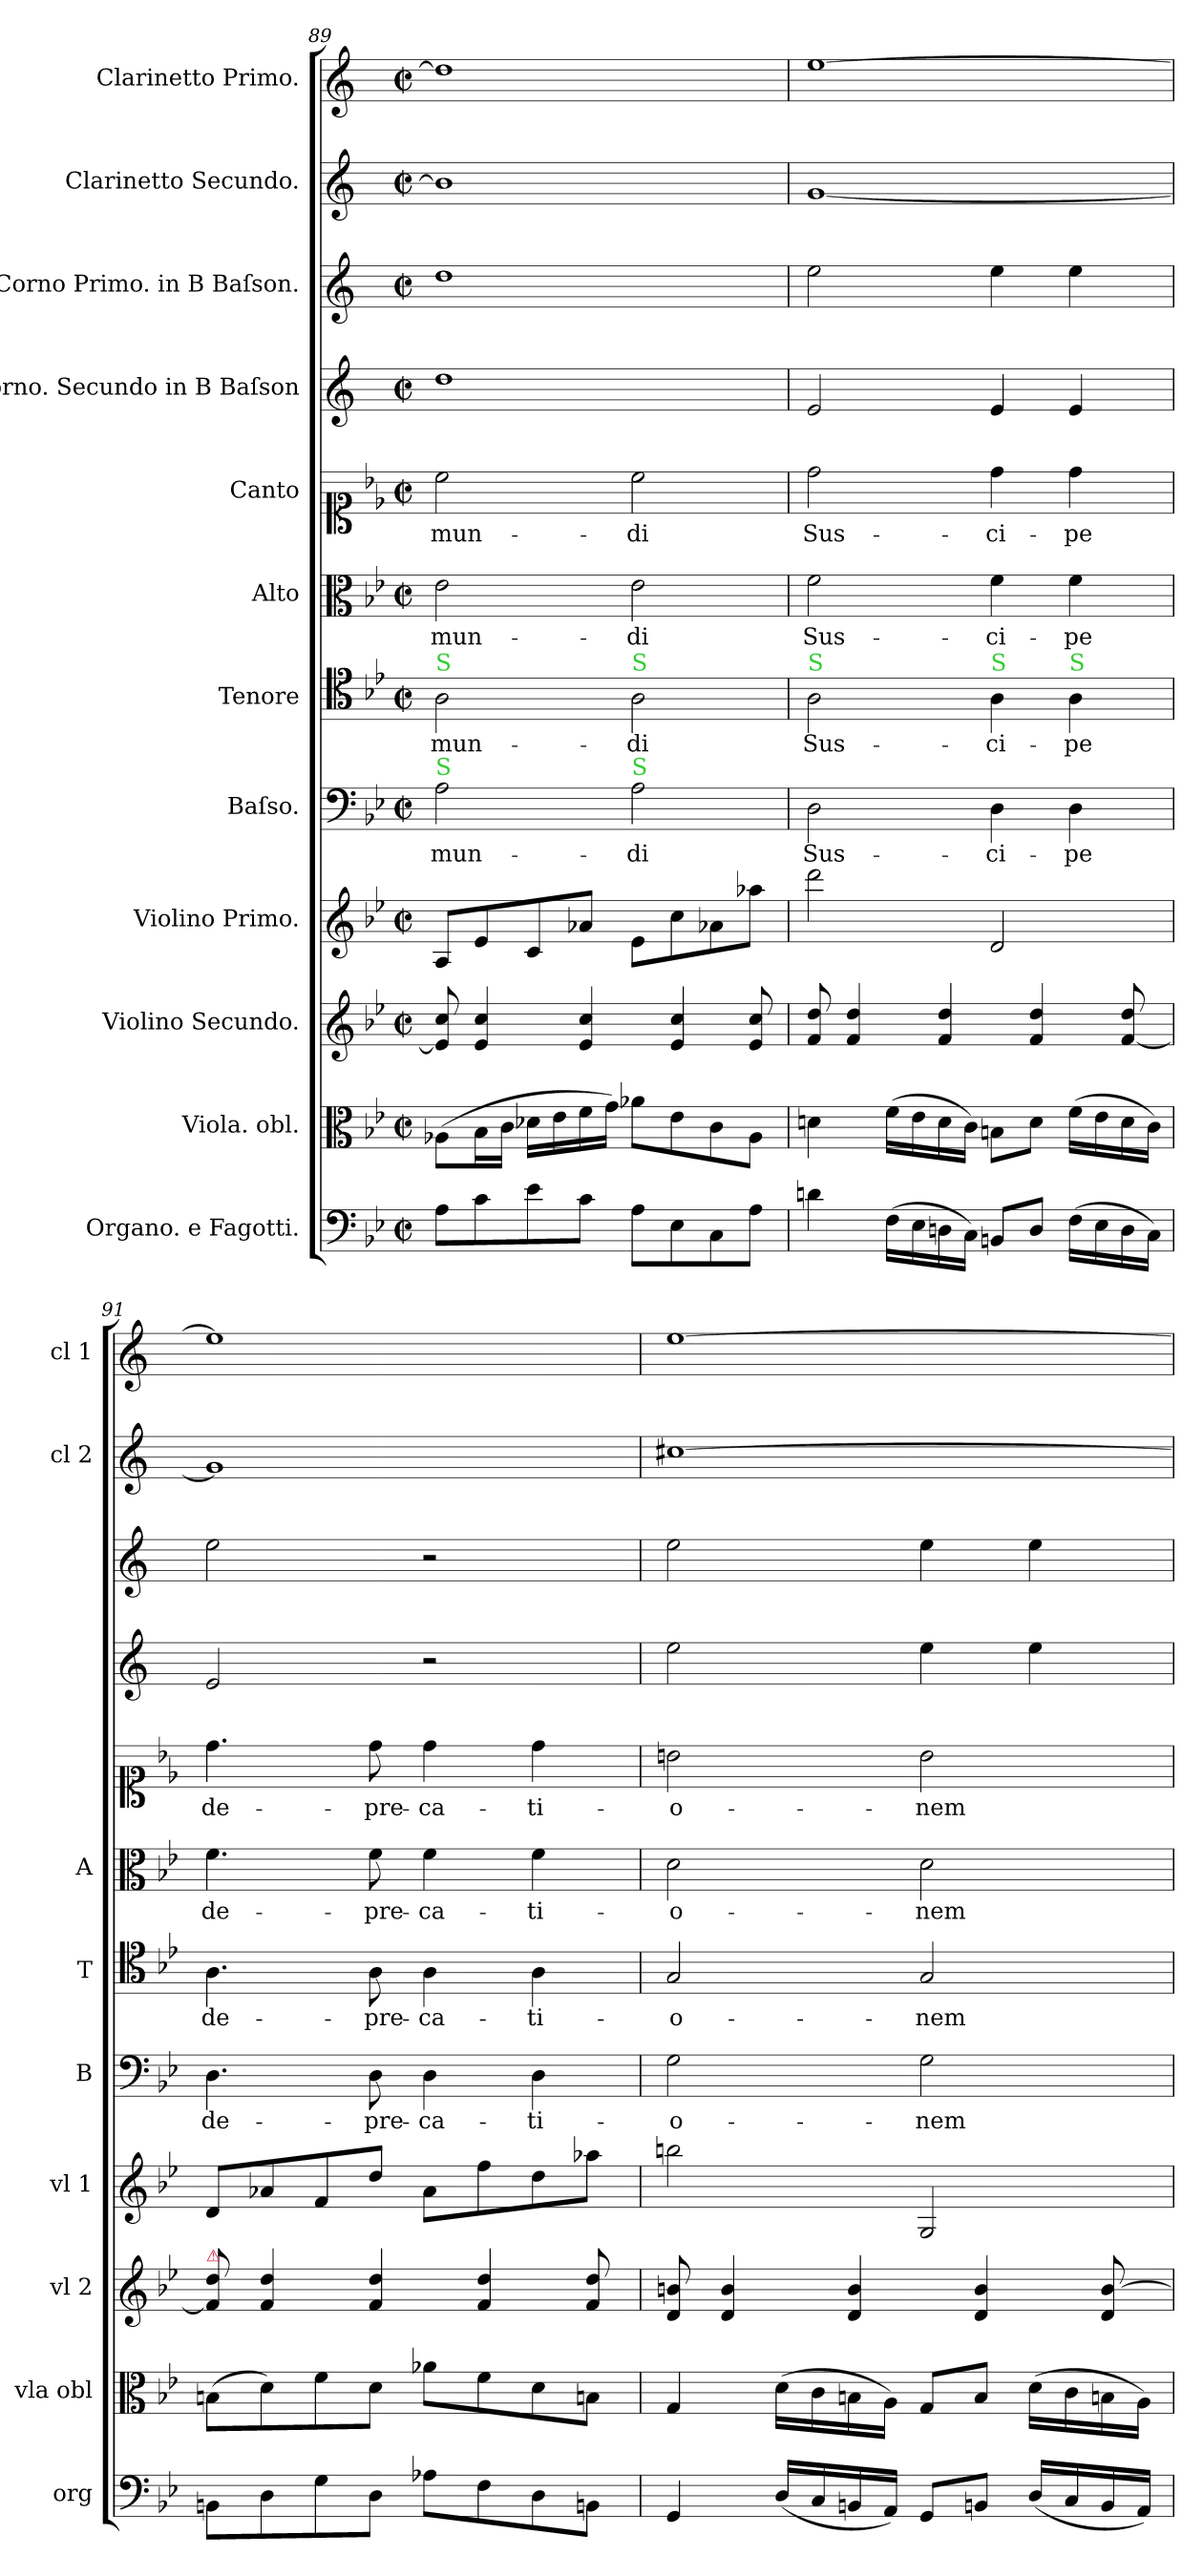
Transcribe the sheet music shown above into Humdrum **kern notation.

**kern	**kern	**kern	**kern	**kern	**text	**kern	**text	**kern	**text	**kern	**text	**kern	**kern	**kern	**kern
*part12	*part11	*part10	*part9	*part8	*part8	*part7	*part7	*part6	*part6	*part5	*part5	*part4	*part3	*part2	*part1
*staff12	*staff11	*staff10	*staff9	*staff8	*staff8	*staff7	*staff7	*staff6	*staff6	*staff5	*staff5	*staff4	*staff3	*staff2	*staff1
*I"Organo. e Fagotti.	*I"Viola. obl.	*I"Violino Secundo.	*I"Violino Primo.	*I"Baſso.	*	*I"Tenore	*	*I"Alto	*	*I"Canto	*	*I"Corno. Secundo in B Baſson	*I"Corno Primo. in B Baſson.	*I"Clarinetto Secundo.	*I"Clarinetto Primo.
*I'org	*I'vla obl	*I'vl 2	*I'vl 1	*I'B	*	*I'T	*	*I'A	*	*	*	*	*	*I'cl 2	*I'cl 1
*clefF4	*clefC3	*clefG2	*clefG2	*clefF4	*	*clefC4	*	*clefC3	*	*clefC1	*	*clefG2	*clefG2	*clefG2	*clefG2
*	*	*	*	*	*	*	*	*	*	*	*	*ITrd1c2	*ITrd1c2	*ITrd1c2	*ITrd1c2
*k[b-e-]	*k[b-e-]	*k[b-e-]	*k[b-e-]	*k[b-e-]	*	*k[b-e-]	*	*k[b-e-]	*	*k[b-e-]	*	*k[b-e-]	*k[b-e-]	*k[b-e-]	*k[b-e-]
*	*B-:	*B-:	*B-:	*B-:	*	*B-:	*	*B-:	*	*B-:	*	*B-:	*B-:	*B-:	*B-:
*M2/2	*M2/2	*M2/2	*M2/2	*M2/2	*	*M2/2	*	*M2/2	*	*M2/2	*	*M2/2	*M2/2	*M2/2	*M2/2
*met(c|)	*met(c|)	*met(c|)	*met(c|)	*met(c|)	*	*met(c|)	*	*met(c|)	*	*met(c|)	*	*met(c|)	*met(c|)	*met(c|)	*met(c|)
=89	=89	=89	=89	=89	=89	=89	=89	=89	=89	=89	=89	=89	=89	=89	=89
!	!	!	!	!	!	!LO:TX:a:color=limegreen:t=S	!	!	!	!	!	!	!	!	!
!	!	!	!	!LO:TX:a:color=limegreen:t=S	!	!	!	!	!	!	!	!	!	!	!
8A\L	(8A-X\L	8e-]/ 8cc/	8A/L	2A\	mun-	2A\	mun-	2e-\	mun-	2cc\	mun-	1cc	1cc	1a-]	1cc]
8c\	16B-\L	4e-/ 4cc/	8e-/	.	.	.	.	.	.	.	.	.	.	.	.
.	16c\JJ	.	.	.	.	.	.	.	.	.	.	.	.	.	.
8e-\	16d-X\LL	.	8c/	.	.	.	.	.	.	.	.	.	.	.	.
.	16e-\	.	.	.	.	.	.	.	.	.	.	.	.	.	.
8c\J	16f\	4e-/ 4cc/	8a-X/J	.	.	.	.	.	.	.	.	.	.	.	.
.	16g\JJ)	.	.	.	.	.	.	.	.	.	.	.	.	.	.
!	!	!	!	!	!	!LO:TX:a:color=limegreen:t=S	!	!	!	!	!	!	!	!	!
!	!	!	!	!LO:TX:a:color=limegreen:t=S	!	!	!	!	!	!	!	!	!	!	!
8A\L	8a-X\L	.	8e-\L	2A\	-di	2A\	-di	2e-\	-di	2cc\	-di	.	.	.	.
8E-\	8e-\	4e-/ 4cc/	8cc\	.	.	.	.	.	.	.	.	.	.	.	.
8C\	8c\	.	8a-X\	.	.	.	.	.	.	.	.	.	.	.	.
8A\J	8A-\J	8e-/ 8cc/	8aa-X\J	.	.	.	.	.	.	.	.	.	.	.	.
=90	=90	=90	=90	=90	=90	=90	=90	=90	=90	=90	=90	=90	=90	=90	=90
!	!	!	!	!	!	!LO:TX:a:color=limegreen:t=S	!	!	!	!	!	!	!	!	!
4dn\	4dn\	8f/ 8dd/	2ddd\	2D\	Sus-	2A\	Sus-	2f\	Sus-	2dd\	Sus-	2d/	2dd\	[1f	[1dd
.	.	4f/ 4dd/	.	.	.	.	.	.	.	.	.	.	.	.	.
(16F\LL	(16f\LL	.	.	.	.	.	.	.	.	.	.	.	.	.	.
16E-\	16e-\	.	.	.	.	.	.	.	.	.	.	.	.	.	.
16Dn\	16d\	4f/ 4dd/	.	.	.	.	.	.	.	.	.	.	.	.	.
16C\JJ)	16c\JJ)	.	.	.	.	.	.	.	.	.	.	.	.	.	.
!	!	!	!	!	!	!LO:TX:a:color=limegreen:t=S	!	!	!	!	!	!	!	!	!
8BBn/L	8Bn\L	.	2d/	4D\	-ci-	4A\	-ci-	4f\	-ci-	4dd\	-ci-	4d/	4dd\	.	.
8D/J	8d\J	4f/ 4dd/	.	.	.	.	.	.	.	.	.	.	.	.	.
!	!	!	!	!	!	!LO:TX:a:color=limegreen:t=S	!	!	!	!	!	!	!	!	!
(16F\LL	(16f\LL	.	.	4D\	-pe	4A\	-pe	4f\	-pe	4dd\	-pe	4d/	4dd\	.	.
16E-\	16e-\	.	.	.	.	.	.	.	.	.	.	.	.	.	.
16D\	16d\	[8f/ 8dd/	.	.	.	.	.	.	.	.	.	.	.	.	.
16C\JJ)	16c\JJ)	.	.	.	.	.	.	.	.	.	.	.	.	.	.
=91	=91	=91	=91	=91	=91	=91	=91	=91	=91	=91	=91	=91	=91	=91	=91
!	!	!LO:TX:a:color=crimson:t=⚠	!	!	!	!	!	!	!	!	!	!	!	!	!
8BBn\L	(8Bn\L	8f]/ 8dd/	8d/L	4.D\	de-	4.A\	de-	4.f\	de-	4.dd\	de-	2d/	2dd\	1f]	1dd]
8D\	8d\)	4f/ 4dd/	8a-X/	.	.	.	.	.	.	.	.	.	.	.	.
8G\	8f\	.	8f/	.	.	.	.	.	.	.	.	.	.	.	.
8D\J	8d\J	4f/ 4dd/	8dd/J	8D\	-pre-	8A\	-pre-	8f\	-pre-	8dd\	-pre-	.	.	.	.
8A-X\L	8a-X\L	.	8a-\L	4D\	-ca-	4A\	-ca-	4f\	-ca-	4dd\	-ca-	2r	2r	.	.
8F\	8f\	4f/ 4dd/	8ff\	.	.	.	.	.	.	.	.	.	.	.	.
8D\	8d\	.	8dd\	4D\	-ti-	4A\	-ti-	4f\	-ti-	4dd\	-ti-	.	.	.	.
8BBn\J	8Bn\J	8f/ 8dd/	8aa-X\J	.	.	.	.	.	.	.	.	.	.	.	.
=92	=92	=92	=92	=92	=92	=92	=92	=92	=92	=92	=92	=92	=92	=92	=92
4GG/	4G/	8d/ 8bn/	2bbn\	2G\	-o-	2G/	-o-	2d\	-o-	2bn\	-o-	2dd\	2dd\	[1bn	[1dd
.	.	4d/ 4b/	.	.	.	.	.	.	.	.	.	.	.	.	.
(16D/LL	(16d\LL	.	.	.	.	.	.	.	.	.	.	.	.	.	.
16C/	16c\	.	.	.	.	.	.	.	.	.	.	.	.	.	.
16BBn/	16Bn\	4d/ 4b/	.	.	.	.	.	.	.	.	.	.	.	.	.
16AA/JJ)	16A\JJ)	.	.	.	.	.	.	.	.	.	.	.	.	.	.
8GG/L	8G/L	.	2G/	2G\	-nem	2G/	-nem	2d\	-nem	2b\	-nem	4dd\	4dd\	.	.
8BBn/J	8B/J	4d/ 4b/	.	.	.	.	.	.	.	.	.	.	.	.	.
(16D/LL	(16d\LL	.	.	.	.	.	.	.	.	.	.	4dd\	4dd\	.	.
16C/	16c\	.	.	.	.	.	.	.	.	.	.	.	.	.	.
16BB/	16Bn\	8d/ [8b/	.	.	.	.	.	.	.	.	.	.	.	.	.
16AA/JJ)	16A\JJ)	.	.	.	.	.	.	.	.	.	.	.	.	.	.
=	=	=	=	=	=	=	=	=	=	=	=	=	=	=	=
*-	*-	*-	*-	*-	*-	*-	*-	*-	*-	*-	*-	*-	*-	*-	*-
